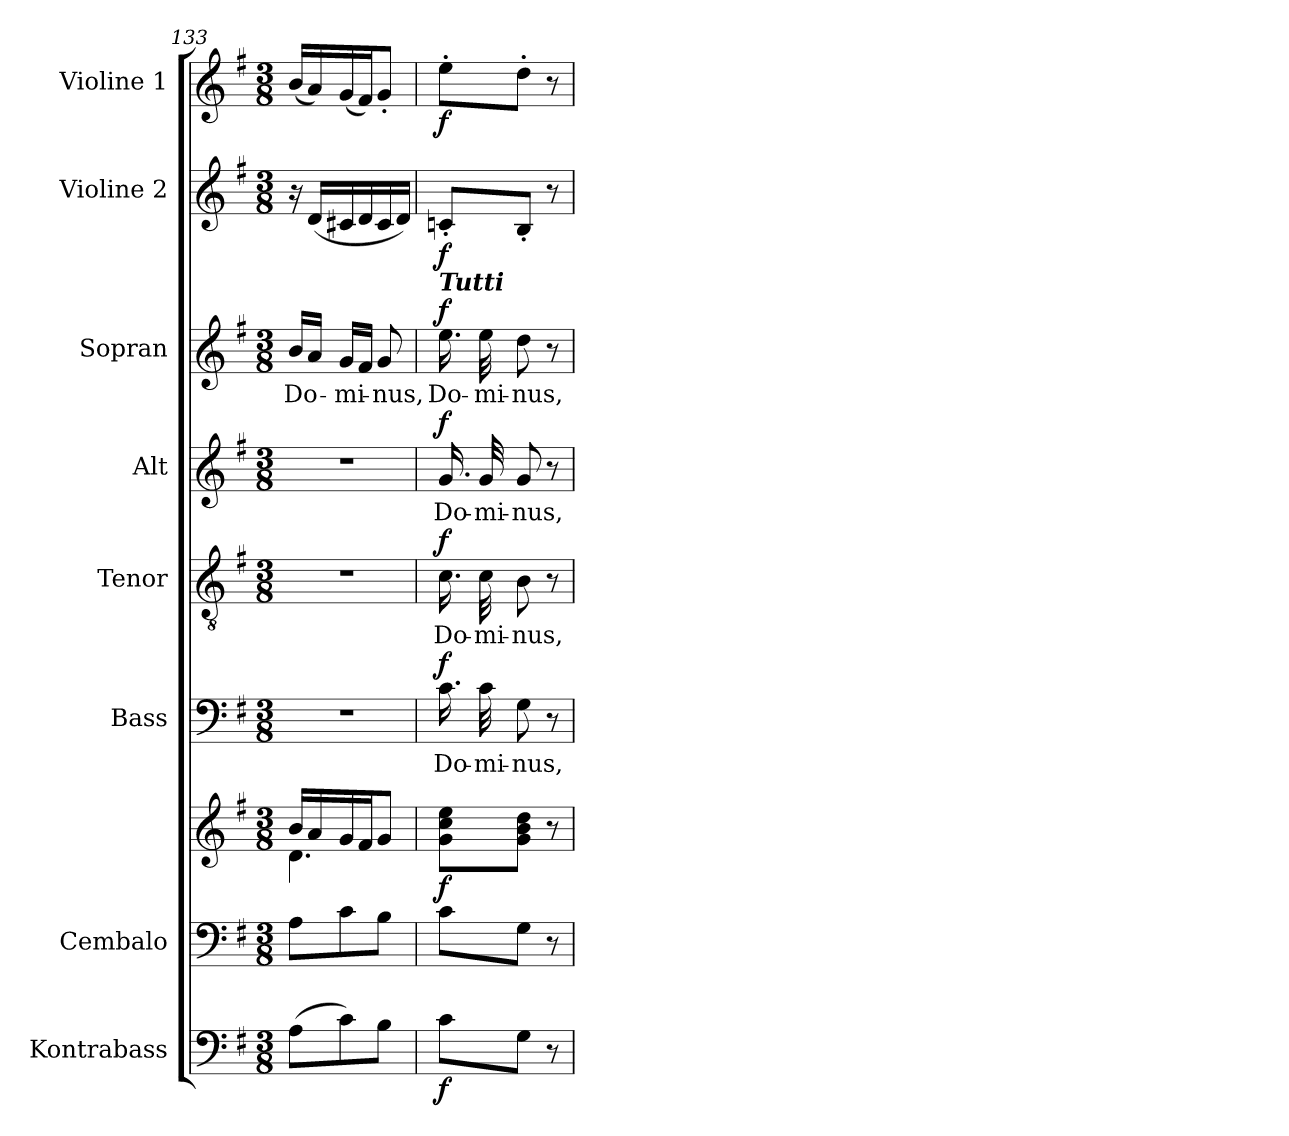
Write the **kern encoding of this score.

**kern	**dynam	**kern	**kern	**dynam	**kern	**text	**dynam	**kern	**text	**dynam	**kern	**text	**dynam	**kern	**text	**dynam	**kern	**dynam	**kern	**dynam
*part8	*part8	*part7	*part7	*part7	*part6	*part6	*part6	*part5	*part5	*part5	*part4	*part4	*part4	*part3	*part3	*part3	*part2	*part2	*part1	*part1
*staff9	*staff9	*staff8	*staff7	*staff7/8	*staff6	*staff6	*staff6	*staff5	*staff5	*staff5	*staff4	*staff4	*staff4	*staff3	*staff3	*staff3	*staff2	*staff2	*staff1	*staff1
*I"Kontrabass	*	*I"Cembalo	*	*	*I"Bass	*	*	*I"Tenor	*	*	*I"Alt	*	*	*I"Sopran	*	*	*I"Violine 2	*	*I"Violine 1	*
*I'Kb.	*	*I'Cemb.	*	*	*I'B.	*	*	*I'T.	*	*	*I'A.	*	*	*I'S.	*	*	*I'Vl. 2	*	*I'Vl. 1	*
*clefF4	*	*clefF4	*clefG2	*	*clefF4	*	*	*clefGv2	*	*	*clefG2	*	*	*clefG2	*	*	*clefG2	*	*clefG2	*
*ITrd7c12	*	*	*	*	*	*	*	*	*	*	*	*	*	*	*	*	*	*	*	*
*k[f#]	*	*k[f#]	*k[f#]	*	*k[f#]	*	*	*k[f#]	*	*	*k[f#]	*	*	*k[f#]	*	*	*k[f#]	*	*k[f#]	*
*G:	*	*G:	*G:	*	*G:	*	*	*G:	*	*	*G:	*	*	*G:	*	*	*G:	*	*G:	*
*M3/8	*	*M3/8	*M3/8	*	*M3/8	*	*	*M3/8	*	*	*M3/8	*	*	*M3/8	*	*	*M3/8	*	*M3/8	*
=133	=133	=133	=133	=133	=133	=133	=133	=133	=133	=133	=133	=133	=133	=133	=133	=133	=133	=133	=133	=133
*	*	*	*^	*	*	*	*	*	*	*	*	*	*	*	*	*	*	*	*	*
!	!	!	!	!	!	!	!	!	!	!	!	!	!	!	!	!LO:LY:b	!	!	!	!	!
(>8AA\L	.	8A\L	16b/LL	4.d\	.	4.r	.	.	4.r	.	.	4.r	.	.	16b/LL	Do-	.	16r	.	(<16b/LL	.
.	.	.	16a/	.	.	.	.	.	.	.	.	.	.	.	16a/JJ	.	.	(<16d/LL	.	16a/)	.
!	!	!	!	!	!	!	!	!	!	!	!	!	!	!	!	!LO:LY:b	!	!	!	!	!
8C\)	.	8c\	16g/	.	.	.	.	.	.	.	.	.	.	.	16g/LL	-mi-	.	16c#X/	.	(<16g/	.
.	.	.	16f#/J	.	.	.	.	.	.	.	.	.	.	.	16f#/JJ	.	.	16d/	.	16f#/J)	.
!	!	!	!	!	!	!	!	!	!	!	!	!	!	!	!	!LO:LY:b	!	!	!	!	!
8BB\J	.	8B\J	8g/J	.	.	.	.	.	.	.	.	.	.	.	8g/	-nus,	.	16c#/	.	8g'</J	.
.	.	.	.	.	.	.	.	.	.	.	.	.	.	.	.	.	.	16d/JJ)	.	.	.
*	*	*	*v	*v	*	*	*	*	*	*	*	*	*	*	*	*	*	*	*	*	*
=134	=134	=134	=134	=134	=134	=134	=134	=134	=134	=134	=134	=134	=134	=134	=134	=134	=134	=134	=134	=134
!	!	!	!	!	!	!	!	!	!	!	!	!	!	!LO:TX:a:Bi:t=Tutti	!	!	!	!	!	!
!	!LO:DY:b	!	!	!LO:DY:b	!	!LO:LY:b	!LO:DY:a	!	!LO:LY:b	!LO:DY:a	!	!LO:LY:b	!LO:DY:a	!	!LO:LY:b	!LO:DY:a	!	!LO:DY:b	!	!LO:DY:b
8C\L	f	8c\L	8g\ 8cc\ 8ee\L	f	16.c\	Do-	f	16.c\	Do-	f	16.g/	Do-	f	16.ee\	Do-	f	8cn'</L	f	8ee'>\L	f
!	!	!	!	!	!	!LO:LY:b	!	!	!LO:LY:b	!	!	!LO:LY:b	!	!	!LO:LY:b	!	!	!	!	!
.	.	.	.	.	32c\	-mi-	.	32c\	-mi-	.	32g/	-mi-	.	32ee\	-mi-	.	.	.	.	.
!	!	!	!	!	!	!LO:LY:b	!	!	!LO:LY:b	!	!	!LO:LY:b	!	!	!LO:LY:b	!	!	!	!	!
8GG\J	.	8G\J	8g\ 8b\ 8dd\J	.	8G\	-nus,	.	8B\	-nus,	.	8g/	-nus,	.	8dd\	-nus,	.	8B'</J	.	8dd'>\J	.
8r	.	8r	8r	.	8r	.	.	8r	.	.	8r	.	.	8r	.	.	8r	.	8r	.
=	=	=	=	=	=	=	=	=	=	=	=	=	=	=	=	=	=	=	=	=
*-	*-	*-	*-	*-	*-	*-	*-	*-	*-	*-	*-	*-	*-	*-	*-	*-	*-	*-	*-	*-
